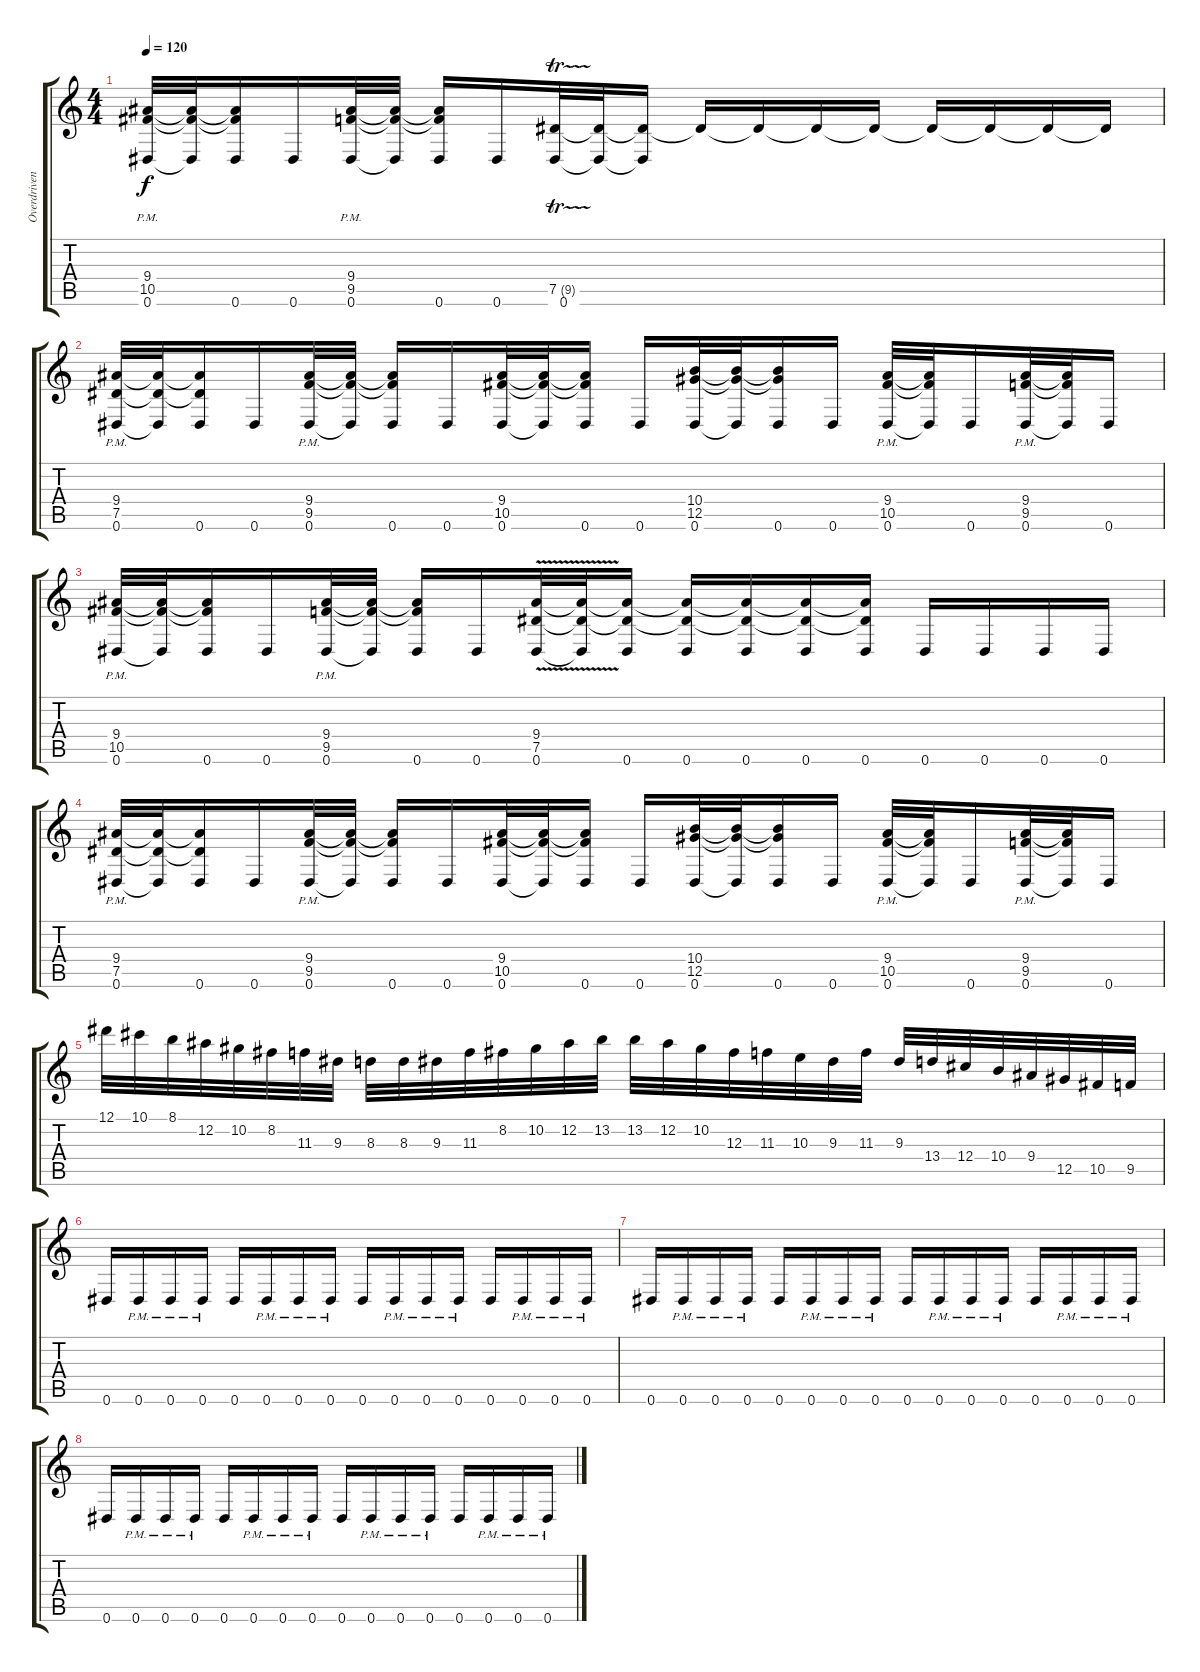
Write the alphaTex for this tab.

\track ("Overdriven Guitar1" "Overdriven") {instrument overdrivenguitar}
\staff {score tabs}
\tuning (Eb4 Bb3 Gb3 Db3 Ab2 Eb2) {hide}
\ts (4 4)
\tempo 120
\clef g2
\ks c
(9.4{pm} 10.5{pm} 0.6{pm}).32{dy f} (9.4{t} 10.5{t} 0.6{t}).32 (9.4{t} 10.5{t} 0.6).16 0.6.16 (9.4{pm} 9.5{pm} 0.6{pm}).32 (9.4{t} 9.5{t} 0.6{t}).32 (9.4{t} 9.5{t} 0.6).16 0.6.16 (7.5{tr (9 32)} 0.6).32 (7.5{t} 0.6{t}).32 (7.5{t} 0.6{t}).16 7.5{t}.16 7.5{t}.16 7.5{t}.16 7.5{t}.16 7.5{t}.16 7.5{t}.16 7.5{t}.16 7.5{t}.16 |
(9.4{pm} 7.5{pm} 0.6{pm}).32 (9.4{t} 7.5{t} 0.6{t}).32 (9.4{t} 7.5{t} 0.6).16 0.6.16 (9.4{pm} 9.5{pm} 0.6{pm}).32 (9.4{t} 9.5{t} 0.6{t}).32 (9.4{t} 9.5{t} 0.6).16 0.6.16 (9.4 10.5 0.6).32 (9.4{t} 10.5{t} 0.6{t}).32 (9.4{t} 10.5{t} 0.6).16 0.6.16 (10.4 12.5 0.6).32 (10.4{t} 12.5{t} 0.6{t}).32 (10.4{t} 12.5{t} 0.6).16 0.6.16 (9.4{pm} 10.5{pm} 0.6{pm}).32 (9.4{t} 10.5{t} 0.6{t}).32 0.6.16 (9.4{pm} 9.5{pm} 0.6{pm}).32 (9.4{t} 9.5{t} 0.6{t}).32 0.6.16 |
(9.4{pm} 10.5{pm} 0.6{pm}).32 (9.4{t} 10.5{t} 0.6{t}).32 (9.4{t} 10.5{t} 0.6).16 0.6.16 (9.4{pm} 9.5{pm} 0.6{pm}).32 (9.4{t} 9.5{t} 0.6{t}).32 (9.4{t} 9.5{t} 0.6).16 0.6.16 (9.4{v} 7.5{v} 0.6{v}).32 (9.4{t} 7.5{t} 0.6{t}).32 (9.4{t} 7.5{t} 0.6).16 (9.4{t} 7.5{t} 0.6).16 (9.4{t} 7.5{t} 0.6).16 (9.4{t} 7.5{t} 0.6).16 (9.4{t} 7.5{t} 0.6).16 0.6.16 0.6.16 0.6.16 0.6.16 |
(9.4{pm} 7.5{pm} 0.6{pm}).32 (9.4{t} 7.5{t} 0.6{t}).32 (9.4{t} 7.5{t} 0.6).16 0.6.16 (9.4{pm} 9.5{pm} 0.6{pm}).32 (9.4{t} 9.5{t} 0.6{t}).32 (9.4{t} 9.5{t} 0.6).16 0.6.16 (9.4 10.5 0.6).32 (9.4{t} 10.5{t} 0.6{t}).32 (9.4{t} 10.5{t} 0.6).16 0.6.16 (10.4 12.5 0.6).32 (10.4{t} 12.5{t} 0.6{t}).32 (10.4{t} 12.5{t} 0.6).16 0.6.16 (9.4{pm} 10.5{pm} 0.6{pm}).32 (9.4{t} 10.5{t} 0.6{t}).32 0.6.16 (9.4{pm} 9.5{pm} 0.6{pm}).32 (9.4{t} 9.5{t} 0.6{t}).32 0.6.16 |
12.1.32 10.1.32 8.1.32 12.2.32 10.2.32 8.2.32 11.3.32 9.3.32 8.3.32 8.3.32 9.3.32 11.3.32 8.2.32 10.2.32 12.2.32 13.2.32 13.2.32 12.2.32 10.2.32 12.3.32 11.3.32 10.3.32 9.3.32 11.3.32 9.3.32 13.4.32 12.4.32 10.4.32 9.4.32 12.5.32 10.5.32 9.5.32 |
0.6.16 0.6{pm}.16 0.6{pm}.16 0.6{pm}.16 0.6.16 0.6{pm}.16 0.6{pm}.16 0.6{pm}.16 0.6.16 0.6{pm}.16 0.6{pm}.16 0.6{pm}.16 0.6.16 0.6{pm}.16 0.6{pm}.16 0.6{pm}.16 |
0.6.16 0.6{pm}.16 0.6{pm}.16 0.6{pm}.16 0.6.16 0.6{pm}.16 0.6{pm}.16 0.6{pm}.16 0.6.16 0.6{pm}.16 0.6{pm}.16 0.6{pm}.16 0.6.16 0.6{pm}.16 0.6{pm}.16 0.6{pm}.16 |
0.6.16 0.6{pm}.16 0.6{pm}.16 0.6{pm}.16 0.6.16 0.6{pm}.16 0.6{pm}.16 0.6{pm}.16 0.6.16 0.6{pm}.16 0.6{pm}.16 0.6{pm}.16 0.6.16 0.6{pm}.16 0.6{pm}.16 0.6{pm}.16
